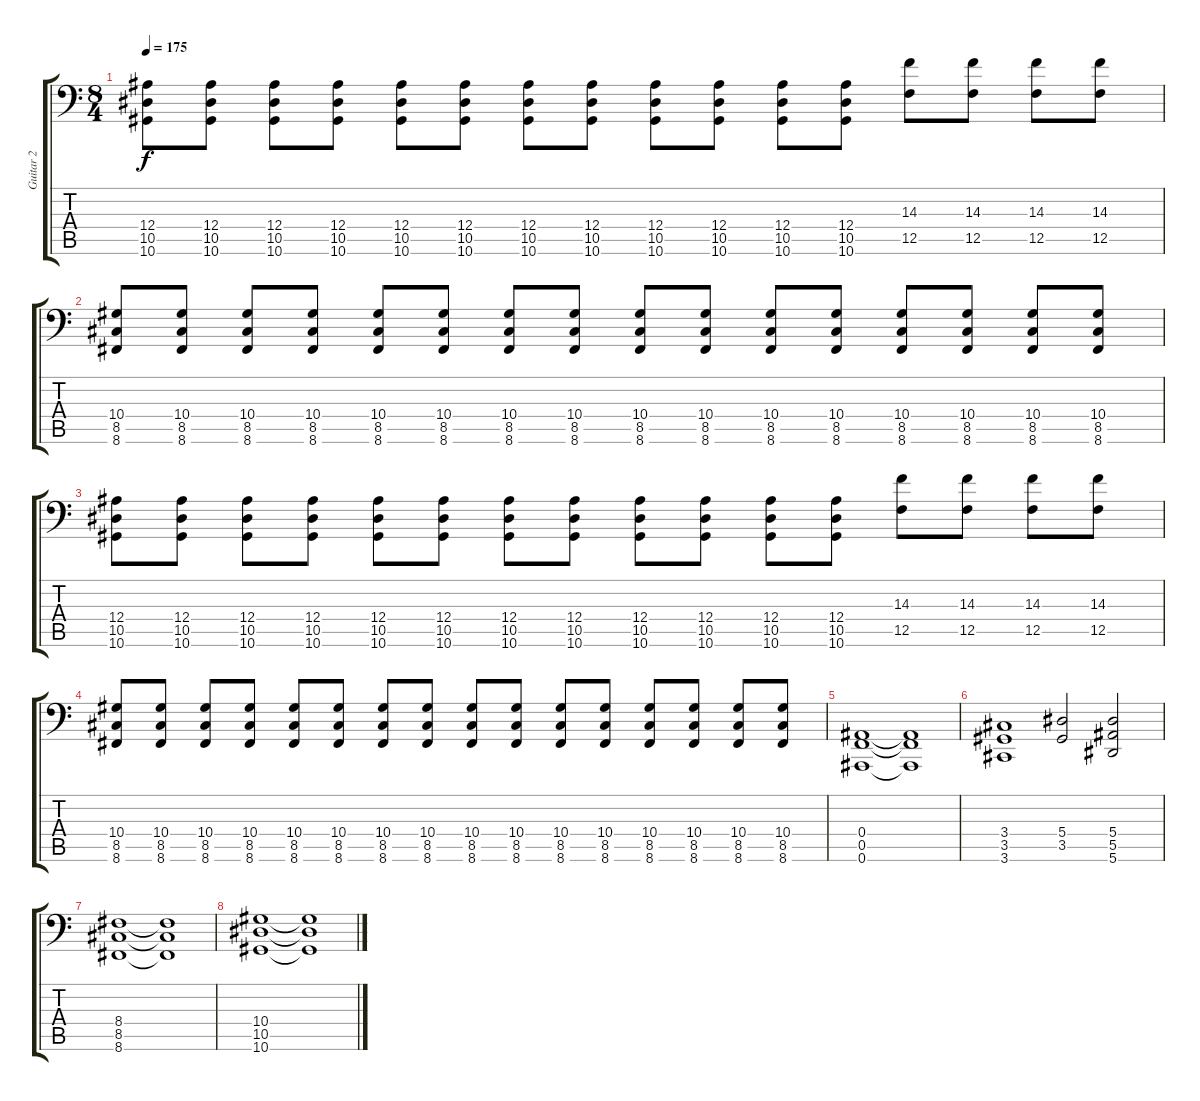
\track ("Guitar 2" "Guitar 2") {instrument brightacousticpiano}
\staff {score tabs}
\tuning (C4 G3 Eb3 Bb2 F2 Bb1) {hide}
\ts (8 4)
\tempo 175
\clef f4
\ks c
(12.4 10.5 10.6).8{dy f} (12.4 10.5 10.6).8 (12.4 10.5 10.6).8 (12.4 10.5 10.6).8 (12.4 10.5 10.6).8 (12.4 10.5 10.6).8 (12.4 10.5 10.6).8 (12.4 10.5 10.6).8 (12.4 10.5 10.6).8 (12.4 10.5 10.6).8 (12.4 10.5 10.6).8 (12.4 10.5 10.6).8 (14.3 12.5).8 (14.3 12.5).8 (14.3 12.5).8 (14.3 12.5).8 |
(10.4 8.5 8.6).8 (10.4 8.5 8.6).8 (10.4 8.5 8.6).8 (10.4 8.5 8.6).8 (10.4 8.5 8.6).8 (10.4 8.5 8.6).8 (10.4 8.5 8.6).8 (10.4 8.5 8.6).8 (10.4 8.5 8.6).8 (10.4 8.5 8.6).8 (10.4 8.5 8.6).8 (10.4 8.5 8.6).8 (10.4 8.5 8.6).8 (10.4 8.5 8.6).8 (10.4 8.5 8.6).8 (10.4 8.5 8.6).8 |
(12.4 10.5 10.6).8 (12.4 10.5 10.6).8 (12.4 10.5 10.6).8 (12.4 10.5 10.6).8 (12.4 10.5 10.6).8 (12.4 10.5 10.6).8 (12.4 10.5 10.6).8 (12.4 10.5 10.6).8 (12.4 10.5 10.6).8 (12.4 10.5 10.6).8 (12.4 10.5 10.6).8 (12.4 10.5 10.6).8 (14.3 12.5).8 (14.3 12.5).8 (14.3 12.5).8 (14.3 12.5).8 |
(10.4 8.5 8.6).8 (10.4 8.5 8.6).8 (10.4 8.5 8.6).8 (10.4 8.5 8.6).8 (10.4 8.5 8.6).8 (10.4 8.5 8.6).8 (10.4 8.5 8.6).8 (10.4 8.5 8.6).8 (10.4 8.5 8.6).8 (10.4 8.5 8.6).8 (10.4 8.5 8.6).8 (10.4 8.5 8.6).8 (10.4 8.5 8.6).8 (10.4 8.5 8.6).8 (10.4 8.5 8.6).8 (10.4 8.5 8.6).8 |
\section ("" "")
(0.4 0.5 0.6).1 (0.4{t} 0.5{t} 0.6{t}).1 |
(3.4 3.5 3.6).1 (5.4 3.5).2 (5.4 5.5 5.6).2 |
(8.4 8.5 8.6).1 (8.4{t} 8.5{t} 8.6{t}).1 |
(10.4 10.5 10.6).1 (10.4{t} 10.5{t} 10.6{t}).1
